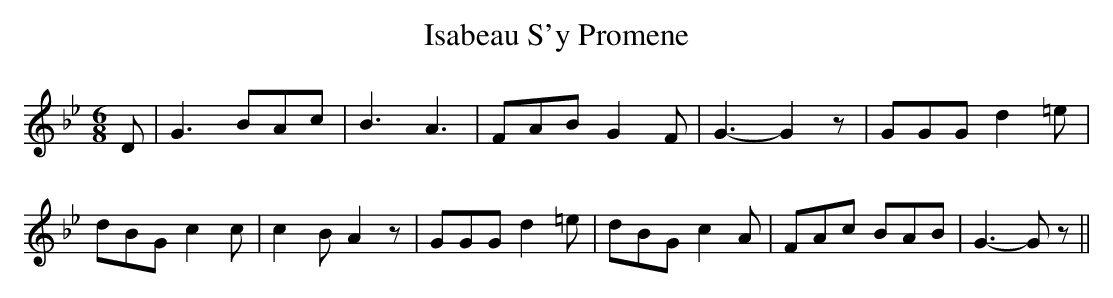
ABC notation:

X:1
T:Isabeau S'y Promene
M:6/8
L:1/8
K:Bb
 D| G3 BAc| B3 A3| FAB G2 F| G3- G2 z| GGG d2 =e| dBG c2 c| c2- B A2 z|\
 GGG d2 =e| dBG c2 A| FAc BAB| G3- G z||
